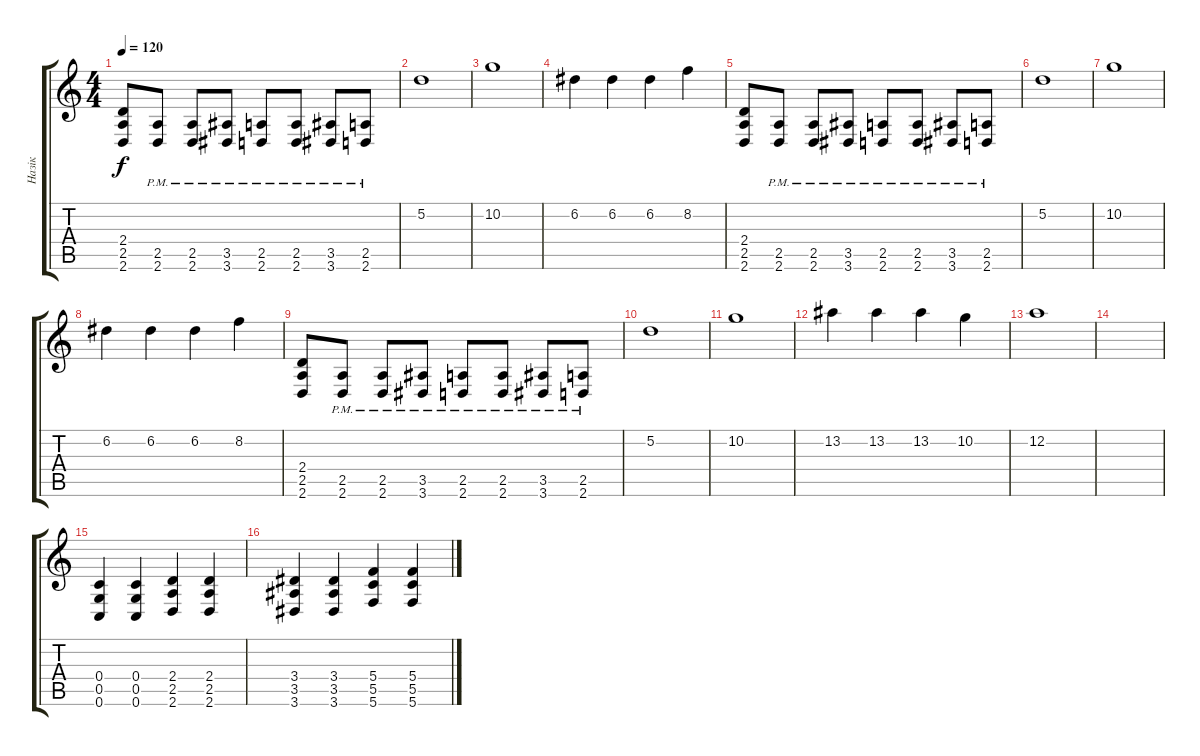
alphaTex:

\track ("Назік" "Назік") {instrument distortionguitar}
\staff {score tabs}
\tuning (D4 A3 F3 C3 G2 C2) {hide}
\ts (4 4)
\tempo 120
\clef g2
\ks c
(2.4 2.5 2.6).8{dy f} (2.5{pm} 2.6{pm}).8 (2.5{pm} 2.6{pm}).8 (3.5{pm} 3.6{pm}).8 (2.5{pm} 2.6{pm}).8 (2.5{pm} 2.6{pm}).8 (3.5{pm} 3.6{pm}).8 (2.5{pm} 2.6{pm}).8 |
5.2.1 |
10.2.1 |
6.2.4 6.2.4 6.2.4 8.2.4 |
(2.4 2.5 2.6).8 (2.5{pm} 2.6{pm}).8 (2.5{pm} 2.6{pm}).8 (3.5{pm} 3.6{pm}).8 (2.5{pm} 2.6{pm}).8 (2.5{pm} 2.6{pm}).8 (3.5{pm} 3.6{pm}).8 (2.5{pm} 2.6{pm}).8 |
5.2.1 |
10.2.1 |
6.2.4 6.2.4 6.2.4 8.2.4 |
(2.4 2.5 2.6).8 (2.5{pm} 2.6{pm}).8 (2.5{pm} 2.6{pm}).8 (3.5{pm} 3.6{pm}).8 (2.5{pm} 2.6{pm}).8 (2.5{pm} 2.6{pm}).8 (3.5{pm} 3.6{pm}).8 (2.5{pm} 2.6{pm}).8 |
5.2.1 |
10.2.1 |
13.2.4 13.2.4 13.2.4 10.2.4 |
12.2.1 |
|
(0.4 0.5 0.6).4 (0.4 0.5 0.6).4 (2.4 2.5 2.6).4 (2.4 2.5 2.6).4 |
(3.4 3.5 3.6).4 (3.4 3.5 3.6).4 (5.4 5.5 5.6).4 (5.4 5.5 5.6).4
